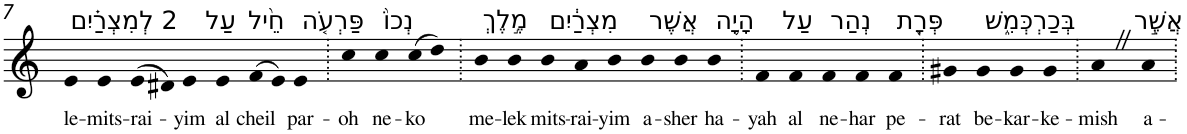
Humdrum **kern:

**kern	**text
*part1	*part1
*staff1	*staff1
*I"Piano	*
*I'Pno	*
!!LO:PB:g=z
*clefG2	*
*k[]	*
=7	=7
!LO:TX:a:t=2 לְמִצְרַ֗יִם	!
!	!LO:LY:b
4e	le-
!	!LO:LY:b
4e	-mits-
!	!LO:LY:b
(>8e	-rai-
8d#X)	.
!	!LO:LY:b
4e	-yim
!LO:TX:a:t=עַל	!
!	!LO:LY:b
4e	al
!LO:TX:a:t=חֵ֨יל	!
!	!LO:LY:b
(>8f	cheil
8e)	.
!LO:TX:a:t=פַּרְעֹ֤ה	!
!	!LO:LY:b
4e	par-
=8.	=8.
!	!LO:LY:b
4cc	-oh
!LO:TX:a:t=נְכוֹ֙	!
!	!LO:LY:b
4cc	ne-
!	!LO:LY:b
(>8cc	-ko
8dd)	.
=9.	=9.
!LO:TX:a:t=מֶ֣לֶךְ	!
!	!LO:LY:b
4b	me-
!	!LO:LY:b
4b	-lek
!LO:TX:a:t=מִצְרַ֔יִם	!
!	!LO:LY:b
4b	mits-
!	!LO:LY:b
4a	-rai-
!	!LO:LY:b
4b	-yim
!LO:TX:a:t=אֲשֶׁר	!
!	!LO:LY:b
4b	a-
!	!LO:LY:b
4b	-sher
!LO:TX:a:t=הָיָ֥ה	!
!	!LO:LY:b
4b	ha-
=10.	=10.
!	!LO:LY:b
4f	-yah
!LO:TX:a:t=עַל	!
!	!LO:LY:b
4f	al
!LO:TX:a:t=נְהַר	!
!	!LO:LY:b
4f	ne-
!	!LO:LY:b
4f	-har
!LO:TX:a:t=פְּרָ֖ת	!
!	!LO:LY:b
4f	pe-
=11.	=11.
!	!LO:LY:b
4g#X	-rat
!LO:TX:a:t=בְּכַרְכְּמִ֑שׁ	!
!	!LO:LY:b
4g#	be-
!	!LO:LY:b
4g#	-kar-
!	!LO:LY:b
4g#	-ke-
=12.	=12.
!	!LO:LY:b
4aZ	-mish
!LO:TX:a:t=אֲשֶׁ֣ר	!
!	!LO:LY:b
4a	a-
=.	=.
*-	*-
